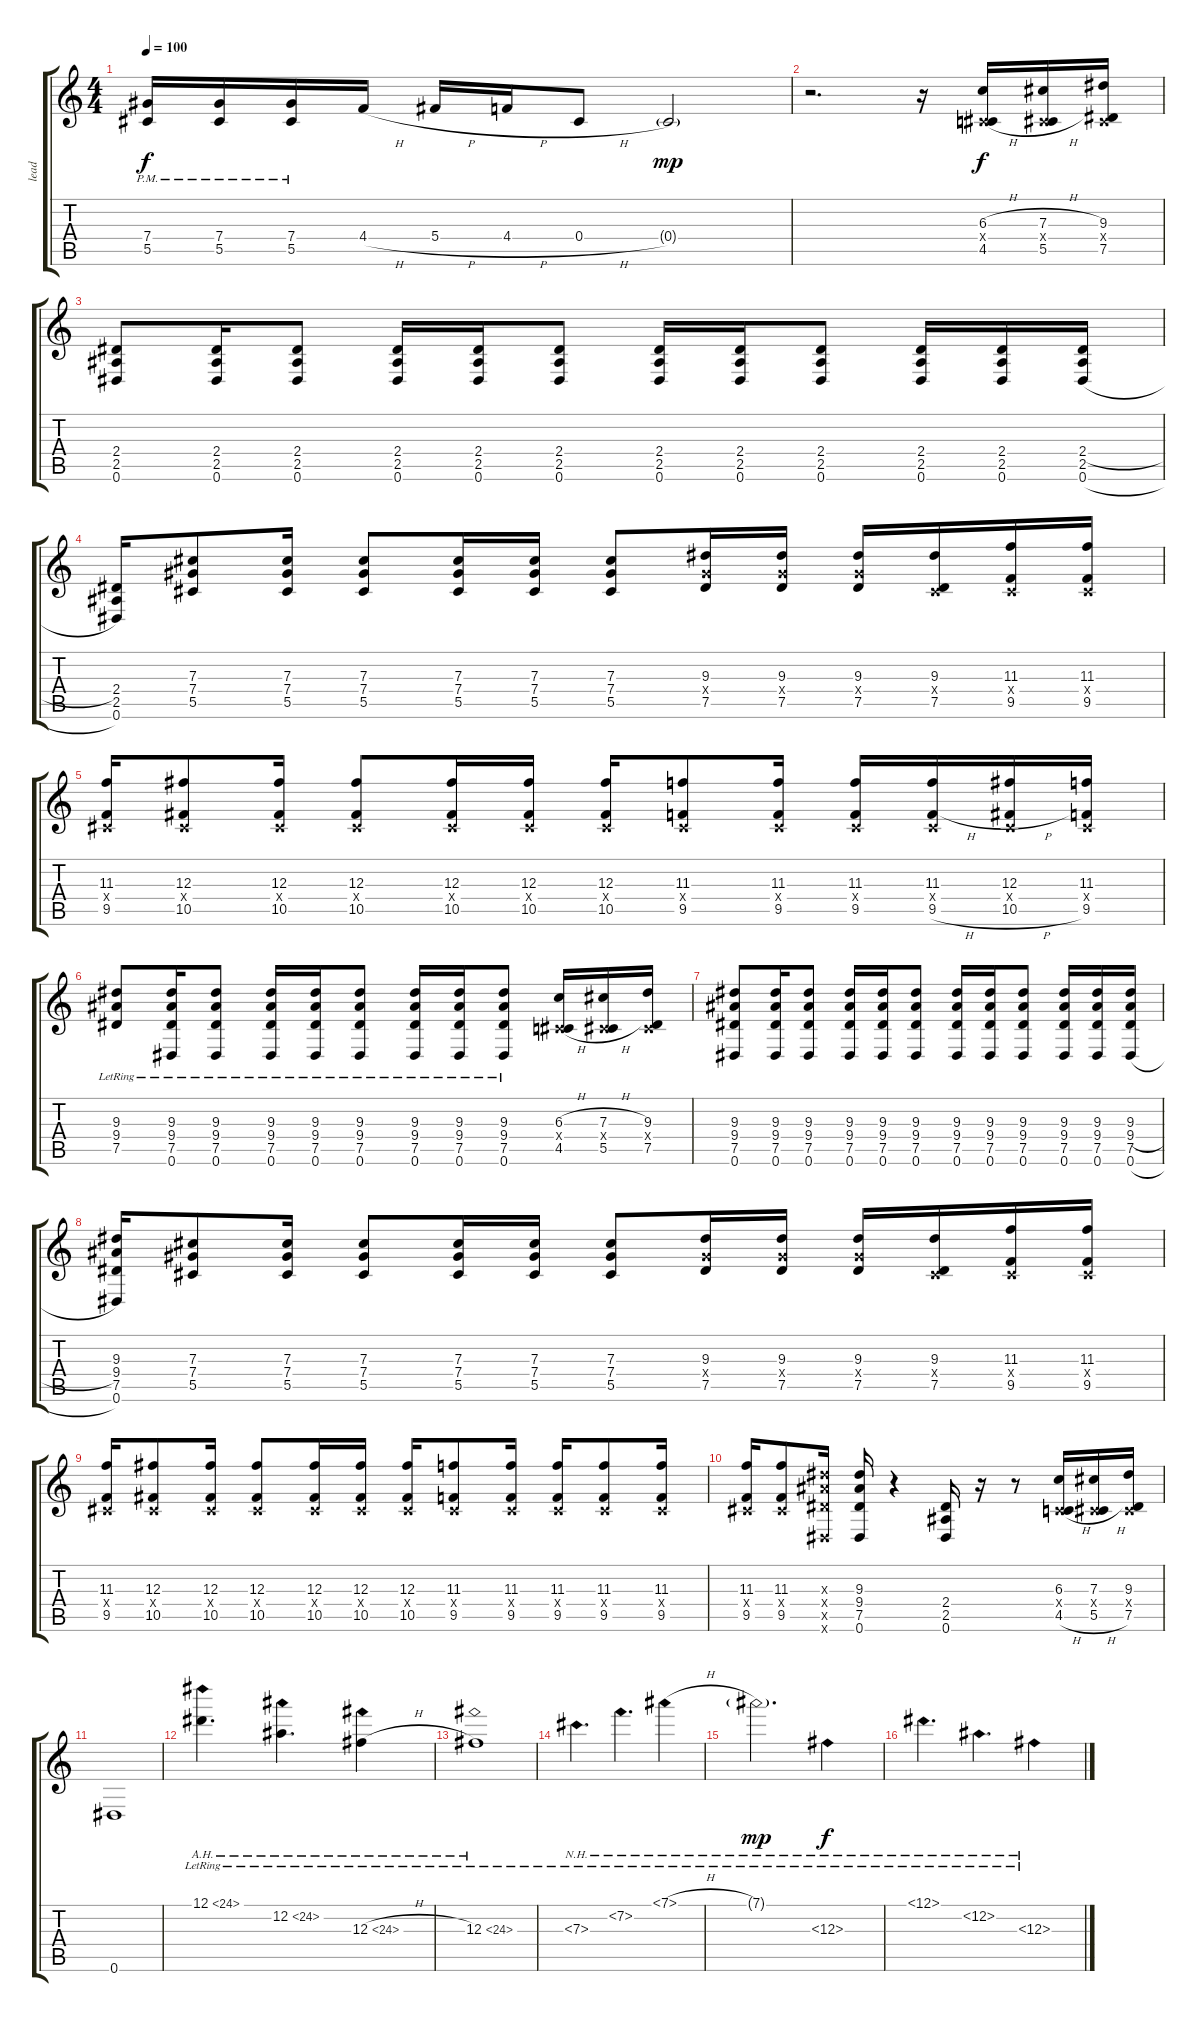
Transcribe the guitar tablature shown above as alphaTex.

\track ("lead" "lead") {instrument distortionguitar}
\staff {score tabs}
\tuning (Eb4 Bb3 Gb3 Db3 Ab2 Eb2) {hide}
\ts (4 4)
\tempo 100
\clef g2
\ks c
(7.4{pm} 5.5{pm}).16{dy f} (7.4{pm} 5.5{pm}).16 (7.4{pm} 5.5{pm}).16 4.4{h}.16 5.4{h}.16 4.4{h}.16 0.4{h}.8 0.4{g}.2{dy mp} |
r.2{d} r.16 (6.3{h} 0.4{x} 4.5{h}).16{dy f} (7.3{h} 0.4{x} 5.5{h}).16 (9.3 0.4{x} 7.5).16 |
(2.4 2.5 0.6).8 (2.4 2.5 0.6).16 (2.4 2.5 0.6).8 (2.4 2.5 0.6).16 (2.4 2.5 0.6).16 (2.4 2.5 0.6).8 (2.4 2.5 0.6).16 (2.4 2.5 0.6).16 (2.4 2.5 0.6).8 (2.4 2.5 0.6).16 (2.4 2.5 0.6).16 (2.4{h} 2.5 0.6{h}).16 |
(2.4 2.5 0.6).16 (7.3 7.4 5.5).8 (7.3 7.4 5.5).16 (7.3 7.4 5.5).8 (7.3 7.4 5.5).16 (7.3 7.4 5.5).16 (7.3 7.4 5.5).8 (9.3 7.4{x} 7.5).16 (9.3 7.4{x} 7.5).16 (9.3 7.4{x} 7.5).16 (9.3 0.4{x} 7.5).16 (11.3 0.4{x} 9.5).16 (11.3 0.4{x} 9.5).16 |
(11.3 0.4{x} 9.5).16 (12.3 0.4{x} 10.5).8 (12.3 0.4{x} 10.5).16 (12.3 0.4{x} 10.5).8 (12.3 0.4{x} 10.5).16 (12.3 0.4{x} 10.5).16 (12.3 0.4{x} 10.5).16 (11.3 0.4{x} 9.5).8 (11.3 0.4{x} 9.5).16 (11.3 0.4{x} 9.5).16 (11.3 0.4{x} 9.5{h}).16 (12.3 0.4{x} 10.5{h}).16 (11.3 0.4{x} 9.5).16 |
(9.3{lr} 9.4{lr} 7.5{lr}).8 (9.3{lr} 9.4{lr} 7.5{lr} 0.6{lr}).16 (9.3{lr} 9.4{lr} 7.5{lr} 0.6{lr}).8 (9.3{lr} 9.4{lr} 7.5{lr} 0.6{lr}).16 (9.3{lr} 9.4{lr} 7.5{lr} 0.6{lr}).16 (9.3{lr} 9.4{lr} 7.5{lr} 0.6{lr}).8 (9.3{lr} 9.4{lr} 7.5{lr} 0.6{lr}).16 (9.3{lr} 9.4{lr} 7.5{lr} 0.6{lr}).16 (9.3{lr} 9.4{lr} 7.5{lr} 0.6{lr}).8 (6.3{h} 0.4{x} 4.5{h}).16 (7.3{h} 0.4{x} 5.5{h}).16 (9.3 0.4{x} 7.5).16 |
(9.3 9.4 7.5 0.6).8 (9.3 9.4 7.5 0.6).16 (9.3 9.4 7.5 0.6).8 (9.3 9.4 7.5 0.6).16 (9.3 9.4 7.5 0.6).16 (9.3 9.4 7.5 0.6).8 (9.3 9.4 7.5 0.6).16 (9.3 9.4 7.5 0.6).16 (9.3 9.4 7.5 0.6).8 (9.3 9.4 7.5 0.6).16 (9.3 9.4 7.5 0.6).16 (9.3 9.4{h} 7.5 0.6{h}).16 |
(9.3 9.4 7.5 0.6).16 (7.3 7.4 5.5).8 (7.3 7.4 5.5).16 (7.3 7.4 5.5).8 (7.3 7.4 5.5).16 (7.3 7.4 5.5).16 (7.3 7.4 5.5).8 (9.3 7.4{x} 7.5).16 (9.3 7.4{x} 7.5).16 (9.3 7.4{x} 7.5).16 (9.3 0.4{x} 7.5).16 (11.3 0.4{x} 9.5).16 (11.3 0.4{x} 9.5).16 |
(11.3 0.4{x} 9.5).16 (12.3 0.4{x} 10.5).8 (12.3 0.4{x} 10.5).16 (12.3 0.4{x} 10.5).8 (12.3 0.4{x} 10.5).16 (12.3 0.4{x} 10.5).16 (12.3 0.4{x} 10.5).16 (11.3 0.4{x} 9.5).8 (11.3 0.4{x} 9.5).16 (11.3 0.4{x} 9.5).16 (11.3 0.4{x} 9.5).8 (11.3 0.4{x} 9.5).16 |
(11.3 0.4{x} 9.5).16 (11.3 0.4{x} 9.5).8 (9.3{x} 9.4{x} 7.5{x} 0.6{x}).16 (9.3 9.4 7.5 0.6).16 r.4 (2.4 2.5 0.6).16 r.16 r.8 (6.3 0.4{x} 4.5{h}).16 (7.3 0.4{x} 5.5{h}).16 (9.3 0.4{x} 7.5).16 |
0.6.1 |
12.1{ah 12 lr}.4{d} 12.2{ah 12 lr}.4{d} 12.3{ah 12 h lr}.4 |
12.3{ah 12 lr}.1 |
7.3{nh lr}.4{d} 7.2{nh lr}.4{d} 7.1{nh h lr}.4 |
7.1{nh g lr}.2{d dy mp} 12.3{nh lr}.4{dy f} |
12.1{nh lr}.4{d} 12.2{nh lr}.4{d} 12.3{nh h lr}.4
